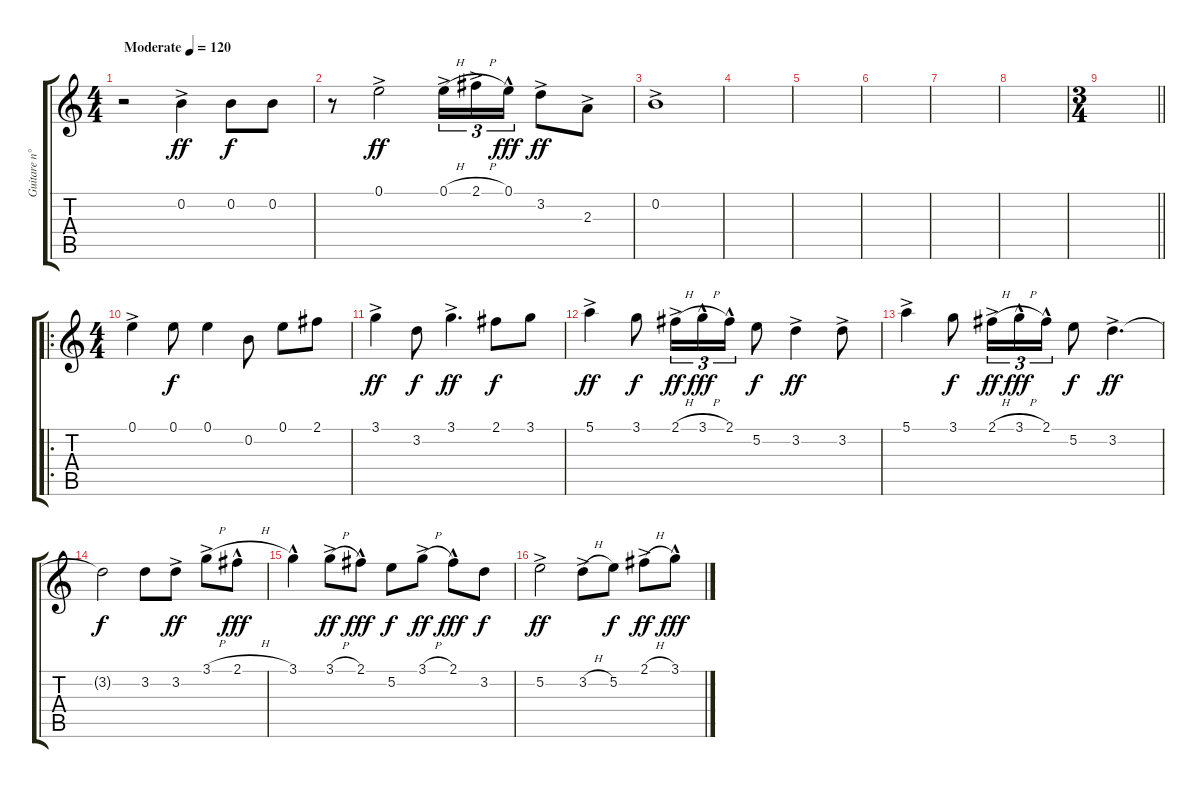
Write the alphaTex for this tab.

\track ("Guitare n°3" "Guitare n°") {instrument electricguitarjazz}
\staff {score tabs}
\tuning (E4 B3 G3 D3 A2 E2) {hide}
\ts (4 4)
\tempo (120 "Moderate")
\clef g2
\ks c
r.2{dy ff instrument electricguitarjazz} 0.2{ac}.4 0.2.8{dy f} 0.2.8 |
r.8 0.1{ac}.2{dy ff} 0.1{h ac}.16{tu (3 2)} 2.1{h ac}.16{tu (3 2)} 0.1{hac}.16{tu (3 2) dy fff} 3.2{ac}.8{dy ff} 2.3{ac}.8 |
0.2{ac}.1 |
|
|
|
|
|
\ts (3 4)
\barLineRight lightlight
|
\ro
\ts (4 4)
0.1{ac}.4 0.1.8{dy f} 0.1.4 0.2.8 0.1.8 2.1.8 |
3.1{ac}.4{dy ff} 3.2.8{dy f} 3.1{ac}.4{d dy ff} 2.1.8{dy f} 3.1.8 |
5.1{ac}.4{dy ff} 3.1.8{dy f} 2.1{h ac}.16{tu (3 2) dy ff} 3.1{h hac}.16{tu (3 2) dy fff} 2.1{hac}.16{tu (3 2)} 5.2.8{dy f} 3.2{ac}.4{dy ff} 3.2{ac}.8 |
5.1{ac}.4 3.1.8{dy f} 2.1{h ac}.16{tu (3 2) dy ff} 3.1{h hac}.16{tu (3 2) dy fff} 2.1{hac}.16{tu (3 2)} 5.2.8{dy f} 3.2{ac}.4{d dy ff} |
3.2{t}.2{dy f} 3.2.8 3.2{ac}.8{dy ff} 3.1{h ac}.8 2.1{h hac}.8{dy fff} |
3.1{hac}.4 3.1{h ac}.8{dy ff} 2.1{hac}.8{dy fff} 5.2.8{dy f} 3.1{h ac}.8{dy ff} 2.1{hac}.8{dy fff} 3.2.8{dy f} |
5.2{ac}.2{dy ff} 3.2{h ac}.8 5.2.8{dy f} 2.1{h ac}.8{dy ff} 3.1{hac}.8{dy fff}
